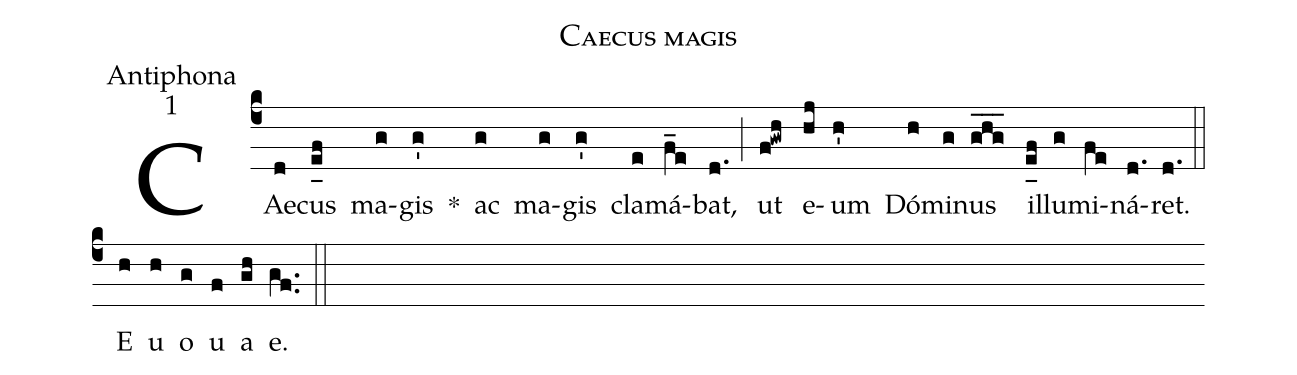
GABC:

name:Caecus magis;
office-part:Antiphona;
mode:1;
%%
(c4) CAe(d)cus(e_[uh:l]f) ma(g)gis(g') *() ac(g) ma(g)gis(g') cla(e)má(f_e)bat,(d.) (;) ut(f!gwh) e(hj)um(h') Dó(h)mi(g)nus(ghg___) il(e_[uh:l]f)lu(g)mi(fe)ná(d.)ret.(d.) (::) <eu>E(h) u(h) o(g) u(f) a(gh) e.</eu>(gf..) (::)
